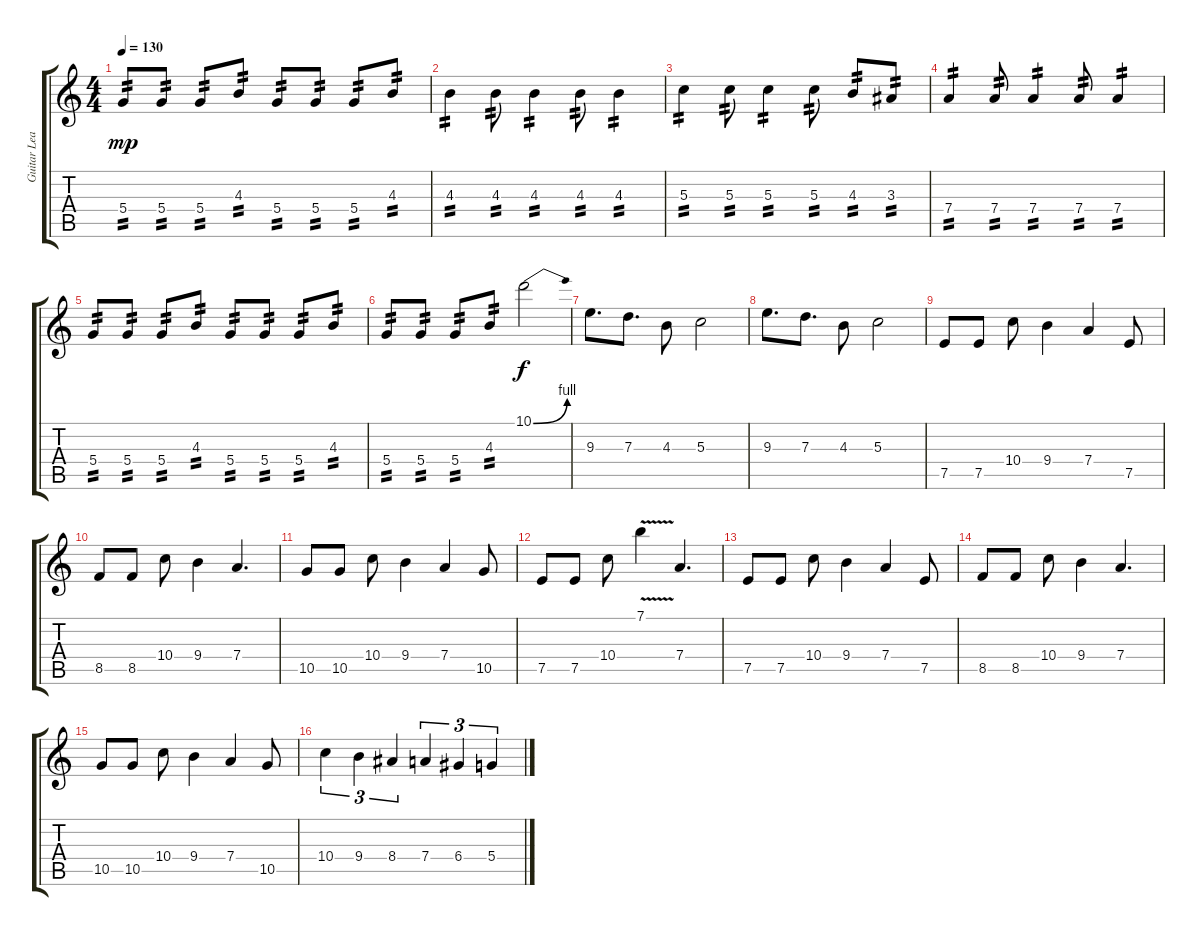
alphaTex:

\track ("Guitar Lead" "Guitar Lea") {instrument overdrivenguitar}
\staff {score tabs}
\tuning (E4 B3 G3 D3 A2 E2) {hide}
\ts (4 4)
\tempo 130
\clef g2
\ks c
5.4.8{tp 2 dy mp} 5.4.8{tp 2} 5.4.8{tp 2} 4.3.8{tp 2} 5.4.8{tp 2} 5.4.8{tp 2} 5.4.8{tp 2} 4.3.8{tp 2} |
4.3.4{tp 2} 4.3.8{tp 2} 4.3.4{tp 2} 4.3.8{tp 2} 4.3.4{tp 2} |
5.3.4{tp 2} 5.3.8{tp 2} 5.3.4{tp 2} 5.3.8{tp 2} 4.3.8{tp 2} 3.3.8{tp 2} |
7.4.4{tp 2} 7.4.8{tp 2} 7.4.4{tp 2} 7.4.8{tp 2} 7.4.4{tp 2} |
5.4.8{tp 2} 5.4.8{tp 2} 5.4.8{tp 2} 4.3.8{tp 2} 5.4.8{tp 2} 5.4.8{tp 2} 5.4.8{tp 2} 4.3.8{tp 2} |
5.4.8{tp 2} 5.4.8{tp 2} 5.4.8{tp 2} 4.3.8{tp 2} 10.1{be (bend 0 0 60 4)}.2{dy f} |
9.3.8{d} 7.3.8{d} 4.3.8 5.3.2 |
9.3.8{d} 7.3.8{d} 4.3.8 5.3.2 |
7.5.8 7.5.8 10.4.8 9.4.4 7.4.4 7.5.8 |
8.5.8 8.5.8 10.4.8 9.4.4 7.4.4{d} |
10.5.8 10.5.8 10.4.8 9.4.4 7.4.4 10.5.8 |
7.5.8 7.5.8 10.4.8 7.1{v}.4 7.4.4{d} |
7.5.8 7.5.8 10.4.8 9.4.4 7.4.4 7.5.8 |
8.5.8 8.5.8 10.4.8 9.4.4 7.4.4{d} |
10.5.8 10.5.8 10.4.8 9.4.4 7.4.4 10.5.8 |
10.4.4{tu (3 2)} 9.4.4{tu (3 2)} 8.4.4{tu (3 2)} 7.4.4{tu (3 2)} 6.4.4{tu (3 2)} 5.4.4{tu (3 2)}
